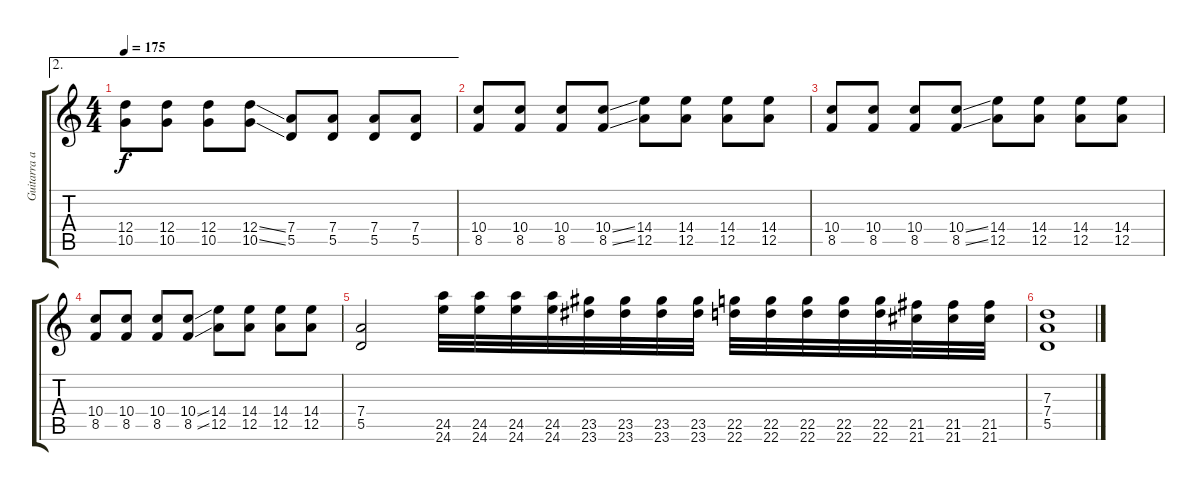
\track ("Guitarra adicional" "Guitarra a") {instrument overdrivenguitar}
\staff {score tabs}
\tuning (E4 B3 G3 D3 A2 E2) {hide}
\ae 2
\ts (4 4)
\tempo 175
\clef g2
\ks c
(12.4 10.5).8{dy f} (12.4 10.5).8 (12.4 10.5).8 (12.4{ss} 10.5{ss}).8 (7.4 5.5).8 (7.4 5.5).8 (7.4 5.5).8 (7.4 5.5).8 |
(10.4 8.5).8 (10.4 8.5).8 (10.4 8.5).8 (10.4{ss} 8.5{ss}).8 (14.4 12.5).8 (14.4 12.5).8 (14.4 12.5).8 (14.4 12.5).8 |
(10.4 8.5).8 (10.4 8.5).8 (10.4 8.5).8 (10.4{ss} 8.5{ss}).8 (14.4 12.5).8 (14.4 12.5).8 (14.4 12.5).8 (14.4 12.5).8 |
(10.4 8.5).8 (10.4 8.5).8 (10.4 8.5).8 (10.4{ss} 8.5{ss}).8 (14.4 12.5).8 (14.4 12.5).8 (14.4 12.5).8 (14.4 12.5).8 |
(7.4 5.5).2 (24.5 24.6).32{volume 16 instrument guitarfretnoise} (24.5 24.6).32 (24.5 24.6).32 (24.5 24.6).32 (23.5 23.6).32 (23.5 23.6).32 (23.5 23.6).32 (23.5 23.6).32 (22.5 22.6).32 (22.5 22.6).32 (22.5 22.6).32 (22.5 22.6).32 (22.5 22.6).32 (21.5 21.6).32 (21.5 21.6).32 (21.5 21.6).32 |
(7.3 7.4 5.5).1{volume 13 instrument overdrivenguitar}
